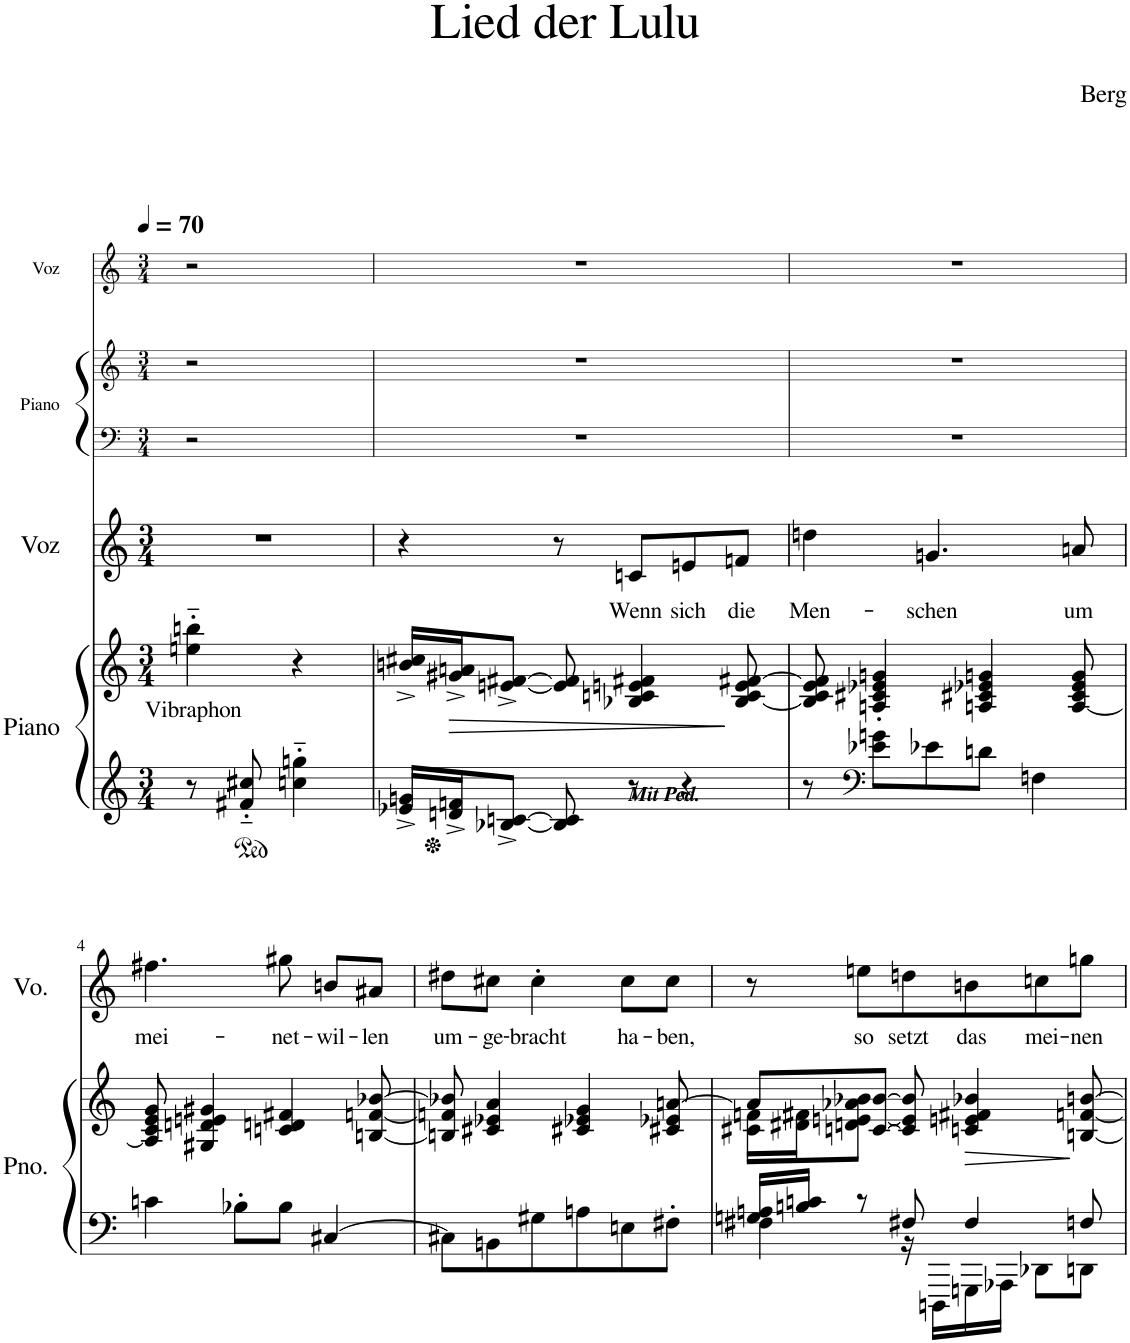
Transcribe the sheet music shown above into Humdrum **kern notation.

**kern	**kern	**text	**dynam	**kern	**text	**kern	**kern	**kern
*part4	*part4	*part4	*part4	*part3	*part3	*part2	*part2	*part1
*staff6	*staff5	*staff5	*staff5/6	*staff4	*staff4	*staff3	*staff2	*staff1
*I"Piano	*	*	*	*I"Voz	*	*I"Piano	*	*I"Voz
*I'Pno.	*	*	*	*I'Vo.	*	*I'Pno.	*	*I'Vo.
*	*	*	*	*	*	*stria5	*stria5	*stria5
*clefG2	*clefG2	*	*	*clefG2	*	*clefF4	*clefG2	*clefG2
*k[]	*k[]	*	*	*k[]	*	*k[]	*k[]	*k[]
*M3/4	*M3/4	*	*	*M3/4	*	*M3/4	*M3/4	*M3/4
*MM70	*MM70	*	*	*MM70	*	*MM70	*MM70	*MM70
=1	=1	=1	=1	=1	=1	=1	=1	=1
!	!	!LO:LY:b	!	!	!	!	!	!
8r	4een\'~ 4bbn\'~	Vibraphon	.	2.r	.	2r	2r	2r
8f#X/'~ 8c#X/'~	.	.	.	.	.	.	.	.
4ccn\'~ 4ggn\'~	4r	.	.	.	.	.	.	.
4ryy	4ryy	.	.	.	.	4ryy	4ryy	4ryy
=2	=2	=2	=2	=2	=2	=2	=2	=2
16e-X/^ 16gn/^LL	16bn/^ 16c#X/^LL	.	.	4r	.	2.r	2.r	2.r
!	!	!	!LO:HP:b	!	!	!	!	!
16dn/^ 16fn/^J	16g#X/^ 16an/^J	.	>	.	.	.	.	.
[8B-X/^ [8cn/^J	[8en/^ [8f#X/^J	.	.	.	.	.	.	.
8B-/] 8c/]	8e/] 8f#/]	.	.	8r	.	.	.	.
!LO:TX:a:Bi:t=Mit Ped.	!	!	!	!	!	!	!	!
!	!	!	!	!	!LO:LY:b	!	!	!
8r	4B-X/ 4cn/ 4en/ 4f#X/	.	.	8cn/L	Wenn	.	.	.
!	!	!	!	!	!LO:LY:b	!	!	!
4r	.	.	.	8en/	sich	.	.	.
!	!	!	!	!	!LO:LY:b	!	!	!
.	[8B-/ 8c/ 8e/ [8f#X/	.	]	8fn/J	die	.	.	.
=3	=3	=3	=3	=3	=3	=3	=3	=3
!	!	!	!	!	!LO:LY:b	!	!	!
8r	8B-/] 8c/ 8e/ 8f#/]	.	.	4ddn\	Men-	2.r	2.r	2.r
*clefF4	*	*	*	*	*	*	*	*
8e-X\ 8gn\L	4An/' 4C#X/' 4e-X/' 4gn/'	.	.	.	.	.	.	.
!	!	!	!	!	!LO:LY:b	!	!	!
8e-X\	.	.	.	4.gn/	-schen	.	.	.
8dn\J	4An/ 4C#X/ 4e-X/ 4gn/	.	.	.	.	.	.	.
4Fn\	.	.	.	.	.	.	.	.
!	!	!	!	!	!LO:LY:b	!	!	!
.	[8A/ 8C#/ 8e-/ 8g/	.	.	8an/	um	.	.	.
!!LO:LB:g=z
=4	=4	=4	=4	=4	=4	=4	=4	=4
!	!	!	!	!	!LO:LY:b	!	!	!
4cn\	8A/] 8c/ 8e/ 8g/	.	.	4.ff#X\	mei-	2.r	2.r	2.r
.	4G#X/ 4dn/ 4en/ 4g#X/	.	.	.	.	.	.	.
8B-X'\L	.	.	.	.	.	.	.	.
!	!	!	!	!	!LO:LY:b	!	!	!
8B-\J	4cn/ 4dn/ 4f#X/	.	.	8gg#X\	-net-	.	.	.
!	!	!	!	!	!LO:LY:b	!	!	!
[4CC#X/	.	.	.	8bn/L	-wil-	.	.	.
!	!	!	!	!	!LO:LY:b	!	!	!
.	[8Bn/ [8fn/ [8b-X/	.	.	8a#X/J	-len	.	.	.
=5	=5	=5	=5	=5	=5	=5	=5	=5
!	!	!	!	!	!LO:LY:b	!	!	!
8CC#X\L]	8Bn/] 8fn/] 8b-X/]	.	.	8dd#X\L	um-	2.r	2.r	2.r
!	!	!	!	!	!LO:LY:b	!	!	!
8BBn\	4C#X/ 4e-X/ 4a/	.	.	8c#X\J	-ge-	.	.	.
!	!	!	!	!	!LO:LY:b	!	!	!
8G#X\	.	.	.	4c#'\	-bracht	.	.	.
8An\	4C#X/ 4e-X/ 4g/	.	.	.	.	.	.	.
!	!	!	!	!	!LO:LY:b	!	!	!
8En\	.	.	.	8c#\L	ha-	.	.	.
!	!	!	!	!	!LO:LY:b	!	!	!
8F#X'\J	8C#X/ 8e-X/ [8an/	.	.	8c#\J	-ben,	.	.	.
=6	=6	=6	=6	=6	=6	=6	=6	=6
*^	*^	*	*	*	*	*	*	*
16Gn/ 16An/LL	4F#X\	8a/L]	16C#X\ 16fn\LL	.	.	8r	.	2.r	2.r	2.r
16Bn/ 16cn/JJ	.	.	16d#X\ 16f#X\J	.	.	.	.	.	.	.
!	!	!	!	!	!	!	!LO:LY:b	!	!	!
8r	.	[8cn/ [8b-X/J	8dn\ [8en\ 8a-X\ 8b-\J	.	.	8een\L	so	.	.	.
!	!	!	!	!	!	!	!LO:LY:b	!	!	!
8F#X/	16r	8c/] 8e/] 8b-/]	2ryy	.	.	8ddn\	setzt	.	.	.
.	16DDDn\LL	.	.	.	.	.	.	.	.	.
!	!	!	!	!	!LO:HP:b	!	!LO:LY:b	!	!	!
4F#/	16GGGn\	4cn/ 4en/ 4f#X/ 4b-X/	.	.	>	8bn\	das	.	.	.
.	16AAA-X\JJ	.	.	.	.	.	.	.	.	.
!	!	!	!	!	!	!	!LO:LY:b	!	!	!
.	8DD-X\L	.	.	.	.	8ccn\	mei-	.	.	.
!	!	!	!	!	!	!	!LO:LY:b	!	!	!
8Fn/	8DDn\J	[8Bn/ [8fn/ [8bn/	.	.	]	8ggn\J	-nen	.	.	.
*v	*v	*	*	*	*	*	*	*	*	*
*	*v	*v	*	*	*	*	*	*	*
=	=	=	=	=	=	=	=	=
*-	*-	*-	*-	*-	*-	*-	*-	*-
